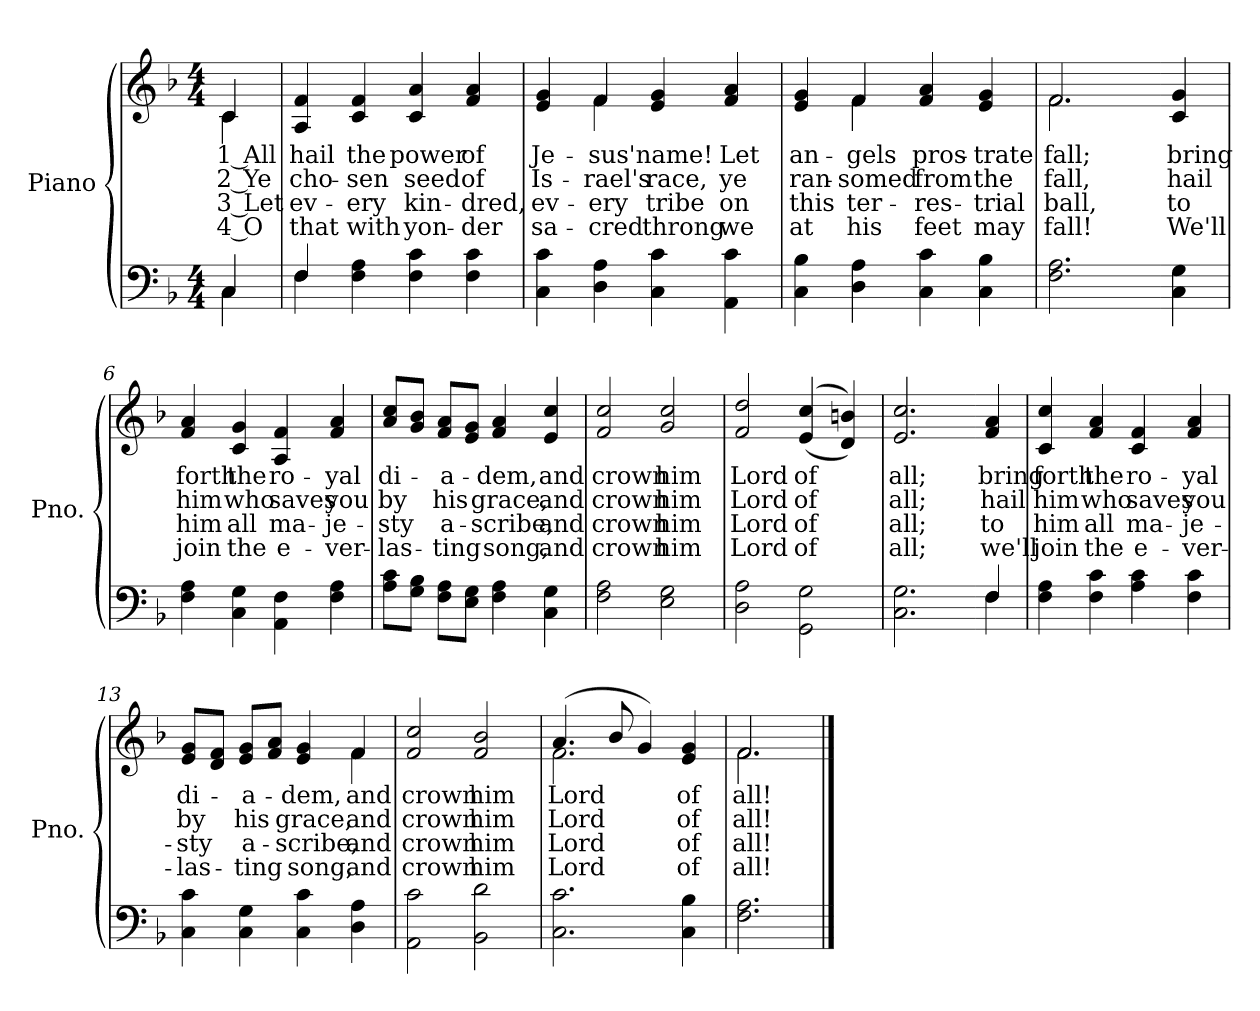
**kern	**kern	**text	**text	**text	**text
*part2	*part1	*part1	*part1	*part1	*part1
*staff2	*staff1	*staff1	*staff1	*staff1	*staff1
*I"Piano	*I"Piano	*	*	*	*
*I'Pno.	*I'Pno.	*	*	*	*
!!LO:PB:g=z
*clefF4	*clefG2	*	*	*	*
*k[b-]	*k[b-]	*	*	*	*
*F:	*F:	*	*	*	*
*M4/4	*M4/4	*	*	*	*
=	=	=	=	=	=
*^	*	*	*	*	*
!	!	!	!LO:LY:b:color=#000000	!LO:LY:b:color=#000000	!LO:LY:b:color=#000000	!LO:LY:b:color=#000000
*	*	*^	*	*	*	*
4Ci/	4Ci\	4ci/	4ci\	1 All	2 Ye	3 Let	4 O
=1	=1	=1	=1	=1	=1	=1	=1
!	!	!	!	!LO:LY:b:color=#000000	!LO:LY:b:color=#000000	!LO:LY:b:color=#000000	!LO:LY:b:color=#000000
*	*	*v	*v	*	*	*	*
4Fi/	4Fi\	4Ai/ 4fi	hail	cho-	ev-	-that
!	!	!	!LO:LY:b:color=#000000	!LO:LY:b:color=#000000	!LO:LY:b:color=#000000	!LO:LY:b:color=#000000
4Fi\ 4Ai	2.ryy	4ci/ 4fi	the	-sen	ery	with
!	!	!	!LO:LY:b:color=#000000	!LO:LY:b:color=#000000	!LO:LY:b:color=#000000	!LO:LY:b:color=#000000
4Fi\ 4ci	.	4ci/ 4ai	power	seed	kin-	-yon-
!	!	!	!LO:LY:b:color=#000000	!LO:LY:b:color=#000000	!LO:LY:b:color=#000000	!LO:LY:b:color=#000000
4Fi\ 4ci	.	4fi/ 4ai	of	of	-dred,	der
*v	*v	*	*	*	*	*
=2	=2	=2	=2	=2	=2
!	!	!LO:LY:b:color=#000000	!LO:LY:b:color=#000000	!LO:LY:b:color=#000000	!LO:LY:b:color=#000000
*	*^	*	*	*	*
4Ci\ 4ci	4ei/ 4gi	4ryy	Je-	Is-	ev-	-sa-
!	!	!	!LO:LY:b:color=#000000	!LO:LY:b:color=#000000	!LO:LY:b:color=#000000	!LO:LY:b:color=#000000
4Di\ 4Ai	4fi/	4fi\	-sus'	-rael's	-ery	cred
!	!	!	!LO:LY:b:color=#000000	!LO:LY:b:color=#000000	!LO:LY:b:color=#000000	!LO:LY:b:color=#000000
4Ci\ 4ci	4ei/ 4gi	2ryy	name!	race,	tribe	throng
!	!	!	!LO:LY:b:color=#000000	!LO:LY:b:color=#000000	!LO:LY:b:color=#000000	!LO:LY:b:color=#000000
4AAi\ 4ci	4fi/ 4ai	.	Let	ye	on	we
=3	=3	=3	=3	=3	=3	=3
!	!	!	!LO:LY:b:color=#000000	!LO:LY:b:color=#000000	!LO:LY:b:color=#000000	!LO:LY:b:color=#000000
4Ci\ 4B-i	4ei/ 4gi	4ryy	an-	ran-	this	at
!	!	!	!LO:LY:b:color=#000000	!LO:LY:b:color=#000000	!LO:LY:b:color=#000000	!LO:LY:b:color=#000000
4Di\ 4Ai	4fi/	4fi\	-gels	-somed	ter-	-his
!	!	!	!LO:LY:b:color=#000000	!LO:LY:b:color=#000000	!LO:LY:b:color=#000000	!LO:LY:b:color=#000000
4Ci\ 4ci	4fi/ 4ai	2ryy	pros-	from	res-	-feet
!	!	!	!LO:LY:b:color=#000000	!LO:LY:b:color=#000000	!LO:LY:b:color=#000000	!LO:LY:b:color=#000000
4Ci\ 4B-i	4ei/ 4gi	.	-trate	the	trial	may
=4	=4	=4	=4	=4	=4	=4
!	!	!	!LO:LY:b:color=#000000	!LO:LY:b:color=#000000	!LO:LY:b:color=#000000	!LO:LY:b:color=#000000
2.Fi\ 2.Ai	2.fi/	2.fi\	fall;	fall,	ball,	fall!
!!LO:LB:g=z
=5-	=5-	=5-	=5-	=5-	=5-	=5-
!	!	!	!LO:LY:b:color=#000000	!LO:LY:b:color=#000000	!LO:LY:b:color=#000000	!LO:LY:b:color=#000000
*	*v	*v	*	*	*	*
4Ci\ 4Gi	4ci/ 4gi	bring	hail	to	We'll
=6	=6	=6	=6	=6	=6
!	!	!LO:LY:b:color=#000000	!LO:LY:b:color=#000000	!LO:LY:b:color=#000000	!LO:LY:b:color=#000000
4Fi\ 4Ai	4fi/ 4ai	forth	him	him	join
!	!	!LO:LY:b:color=#000000	!LO:LY:b:color=#000000	!LO:LY:b:color=#000000	!LO:LY:b:color=#000000
4Ci\ 4Gi	4ci/ 4gi	the	who	all	the
!	!	!LO:LY:b:color=#000000	!LO:LY:b:color=#000000	!LO:LY:b:color=#000000	!LO:LY:b:color=#000000
4AAi\ 4Fi	4Ai/ 4fi	ro-	saves	ma-	-e-
!	!	!LO:LY:b:color=#000000	!LO:LY:b:color=#000000	!LO:LY:b:color=#000000	!LO:LY:b:color=#000000
4Fi\ 4Ai	4fi/ 4ai	-yal	you	-je-	-ver-
=7	=7	=7	=7	=7	=7
!	!	!LO:LY:b:color=#000000	!LO:LY:b:color=#000000	!LO:LY:b:color=#000000	!LO:LY:b:color=#000000
8Ai\ 8ciL	8ai/ 8cciL	di-	by	-sty	las-
8Gi\ 8B-iJ	8gi/ 8b-iJ	.	.	.	.
!	!	!LO:LY:b:color=#000000	!LO:LY:b:color=#000000	!LO:LY:b:color=#000000	!LO:LY:b:color=#000000
8Fi\ 8AiL	8fi/ 8aiL	-a-	his	-a-	-ting
8Ei\ 8GiJ	8ei/ 8giJ	.	.	.	.
!	!	!LO:LY:b:color=#000000	!LO:LY:b:color=#000000	!LO:LY:b:color=#000000	!LO:LY:b:color=#000000
4Fi\ 4Ai	4fi/ 4ai	-dem,	grace,	scribe,	song,
!	!	!LO:LY:b:color=#000000	!LO:LY:b:color=#000000	!LO:LY:b:color=#000000	!LO:LY:b:color=#000000
4Ci\ 4Gi	4ei/ 4cci	and	and	and	and
=8	=8	=8	=8	=8	=8
!	!	!LO:LY:b:color=#000000	!LO:LY:b:color=#000000	!LO:LY:b:color=#000000	!LO:LY:b:color=#000000
2Fi\ 2Ai	2fi/ 2cci	crown	crown	crown	crown
!	!	!LO:LY:b:color=#000000	!LO:LY:b:color=#000000	!LO:LY:b:color=#000000	!LO:LY:b:color=#000000
2Ei\ 2Gi	2gi/ 2cci	him	him	him	him
=9	=9	=9	=9	=9	=9
!	!	!LO:LY:b:color=#000000	!LO:LY:b:color=#000000	!LO:LY:b:color=#000000	!LO:LY:b:color=#000000
2Di\ 2Ai	2fi/ 2ddi	Lord	Lord	Lord	Lord
!	!	!LO:LY:b:color=#000000	!LO:LY:b:color=#000000	!LO:LY:b:color=#000000	!LO:LY:b:color=#000000
2GGi\ 2Gi	((4ei/ 4cci	of	of	of	of
.	4di/ 4bni))	.	.	.	.
=10	=10	=10	=10	=10	=10
!	!	!LO:LY:b:color=#000000	!LO:LY:b:color=#000000	!LO:LY:b:color=#000000	!LO:LY:b:color=#000000
2.Ci\ 2.Gi	2.ei/ 2.cci	all;	all;	all;	all;
!!LO:LB:g=z
=11-	=11-	=11-	=11-	=11-	=11-
*^	*	*	*	*	*
!	!	!	!LO:LY:b:color=#000000	!LO:LY:b:color=#000000	!LO:LY:b:color=#000000	!LO:LY:b:color=#000000
4Fi/	4Fi\	4fi/ 4ai	bring	hail	to	we'll
=12	=12	=12	=12	=12	=12	=12
!	!	!	!LO:LY:b:color=#000000	!LO:LY:b:color=#000000	!LO:LY:b:color=#000000	!LO:LY:b:color=#000000
*v	*v	*	*	*	*	*
4Fi\ 4Ai	4ci/ 4cci	forth	him	him	join
!	!	!LO:LY:b:color=#000000	!LO:LY:b:color=#000000	!LO:LY:b:color=#000000	!LO:LY:b:color=#000000
4Fi\ 4ci	4fi/ 4ai	the	who	all	the
!	!	!LO:LY:b:color=#000000	!LO:LY:b:color=#000000	!LO:LY:b:color=#000000	!LO:LY:b:color=#000000
4Ai\ 4ci	4ci/ 4fi	ro-	saves	ma-	-e-
!	!	!LO:LY:b:color=#000000	!LO:LY:b:color=#000000	!LO:LY:b:color=#000000	!LO:LY:b:color=#000000
4Fi\ 4ci	4fi/ 4ai	-yal	you	-je-	-ver-
=13	=13	=13	=13	=13	=13
!	!	!LO:LY:b:color=#000000	!LO:LY:b:color=#000000	!LO:LY:b:color=#000000	!LO:LY:b:color=#000000
*	*^	*	*	*	*
4Ci\ 4ci	8ei/ 8giL	2.ryy	di-	by	-sty	las-
.	8di/ 8fiJ	.	.	.	.	.
!	!	!	!LO:LY:b:color=#000000	!LO:LY:b:color=#000000	!LO:LY:b:color=#000000	!LO:LY:b:color=#000000
4Ci\ 4Gi	8ei/ 8giL	.	-a-	his	-a-	-ting
.	8fi/ 8aiJ	.	.	.	.	.
!	!	!	!LO:LY:b:color=#000000	!LO:LY:b:color=#000000	!LO:LY:b:color=#000000	!LO:LY:b:color=#000000
4Ci\ 4ci	4ei/ 4gi	.	-dem,	grace,	scribe,	song,
!	!	!	!LO:LY:b:color=#000000	!LO:LY:b:color=#000000	!LO:LY:b:color=#000000	!LO:LY:b:color=#000000
4Di\ 4Ai	4fi/	4fi\	and	and	and	and
=14	=14	=14	=14	=14	=14	=14
!	!	!	!LO:LY:b:color=#000000	!LO:LY:b:color=#000000	!LO:LY:b:color=#000000	!LO:LY:b:color=#000000
*	*v	*v	*	*	*	*
2AAi\ 2ci	2fi/ 2cci	crown	crown	crown	crown
!	!	!LO:LY:b:color=#000000	!LO:LY:b:color=#000000	!LO:LY:b:color=#000000	!LO:LY:b:color=#000000
2BB-i\ 2di	2fi/ 2b-i	him	him	him	him
=15	=15	=15	=15	=15	=15
!	!	!LO:LY:b:color=#000000	!LO:LY:b:color=#000000	!LO:LY:b:color=#000000	!LO:LY:b:color=#000000
*	*^	*	*	*	*
2.Ci\ 2.ci	(4.ai/	2.fi\	Lord	Lord	Lord	Lord
.	8b-i/	.	.	.	.	.
.	4gi/)	.	.	.	.	.
!	!	!	!LO:LY:b:color=#000000	!LO:LY:b:color=#000000	!LO:LY:b:color=#000000	!LO:LY:b:color=#000000
4Ci\ 4B-i	4ei/ 4gi	4ryy	of	of	of	of
=16	=16	=16	=16	=16	=16	=16
!	!	!	!LO:LY:b:color=#000000	!LO:LY:b:color=#000000	!LO:LY:b:color=#000000	!LO:LY:b:color=#000000
2.Fi\ 2.Ai	2.fi/	2.fi\	all!	all!	all!	all!
*	*v	*v	*	*	*	*
==	==	==	==	==	==
*-	*-	*-	*-	*-	*-
